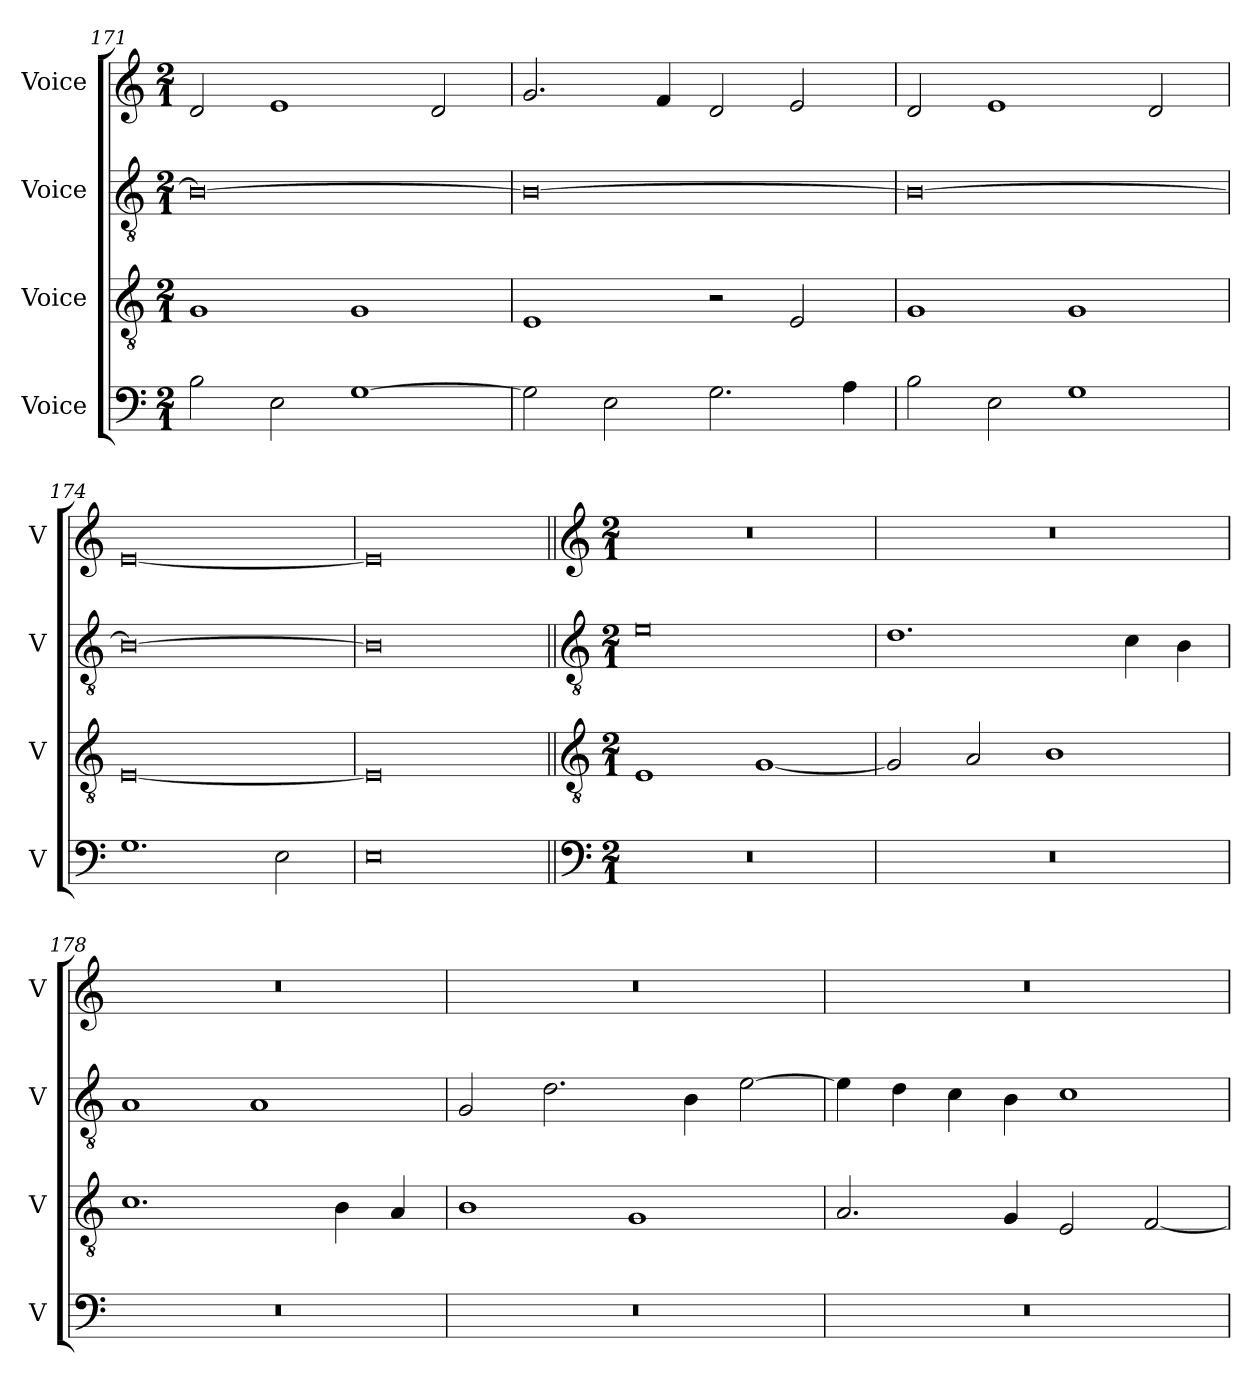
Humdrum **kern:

**kern	**kern	**kern	**kern
*part4	*part3	*part2	*part1
*staff4	*staff3	*staff2	*staff1
*I"Voice	*I"Voice	*I"Voice	*I"Voice
*I'V	*I'V	*I'V	*I'V
*clefF4	*clefGv2	*clefGv2	*clefG2
*k[]	*k[]	*k[]	*k[]
*M2/1	*M2/1	*M2/1	*M2/1
=171	=171	=171	=171
2B\	1G	0B_	2d/
2E\	.	.	1e
[1G	1G	.	.
.	.	.	2d/
!!LO:PB:g=z
=172	=172	=172	=172
2G\]	1E	0B_	2.g/
2E\	.	.	.
.	.	.	4f/
2.G\	2r	.	2d/
.	2E/	.	2e/
4A\	.	.	.
=173	=173	=173	=173
2B\	1G	0B_	2d/
2E\	.	.	1e
1G	1G	.	.
.	.	.	2d/
=174	=174	=174	=174
1.G	[0E	0B_	[0e
2E\	.	.	.
=175	=175	=175	=175
0E	0E]	0B]	0e]
!!LO:LB:g=z
=176||	=176||	=176||	=176||
*clefF4	*clefGv2	*clefGv2	*clefG2
*M2/1	*M2/1	*M2/1	*M2/1
0r	1E	0e	0r
.	[1G	.	.
=177	=177	=177	=177
0r	2G/]	1.d	0r
.	2A/	.	.
.	1B	.	.
.	.	4c\	.
.	.	4B\	.
=178	=178	=178	=178
0r	1.c	1A	0r
.	.	1A	.
.	4B\	.	.
.	4A/	.	.
=179	=179	=179	=179
0r	1B	2G/	0r
.	.	2.d\	.
.	1G	.	.
.	.	4B\	.
.	.	[2e\	.
!!LO:LB:g=z
=180	=180	=180	=180
0r	2.A/	4e\]	0r
.	.	4d\	.
.	.	4c\	.
.	4G/	4B\	.
.	2E/	1c	.
.	[2F/	.	.
=	=	=	=
*-	*-	*-	*-
